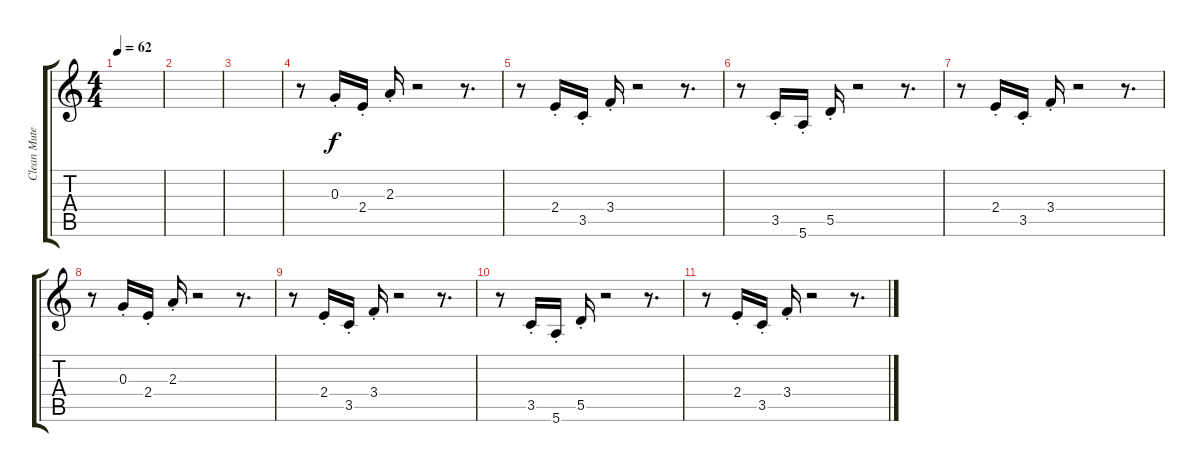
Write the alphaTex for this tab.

\track ("Clean Muted Guitar" "Clean Mute") {instrument electricguitarmuted}
\staff {score tabs}
\tuning (E4 B3 G3 D3 A2 E2) {hide}
\ts (4 4)
\tempo 62
\clef g2
\ks c
|
|
|
r.8 0.3{st}.16 2.4{st}.16 2.3{st}.16 r.2 r.8{d} |
r.8 2.4{st}.16 3.5{st}.16 3.4{st}.16 r.2 r.8{d} |
r.8 3.5{st}.16 5.6{st}.16 5.5{st}.16 r.2 r.8{d} |
r.8 2.4{st}.16 3.5{st}.16 3.4{st}.16 r.2 r.8{d} |
r.8 0.3{st}.16 2.4{st}.16 2.3{st}.16 r.2 r.8{d} |
r.8 2.4{st}.16 3.5{st}.16 3.4{st}.16 r.2 r.8{d} |
r.8 3.5{st}.16 5.6{st}.16 5.5{st}.16 r.2 r.8{d} |
r.8 2.4{st}.16 3.5{st}.16 3.4{st}.16 r.2 r.8{d}
